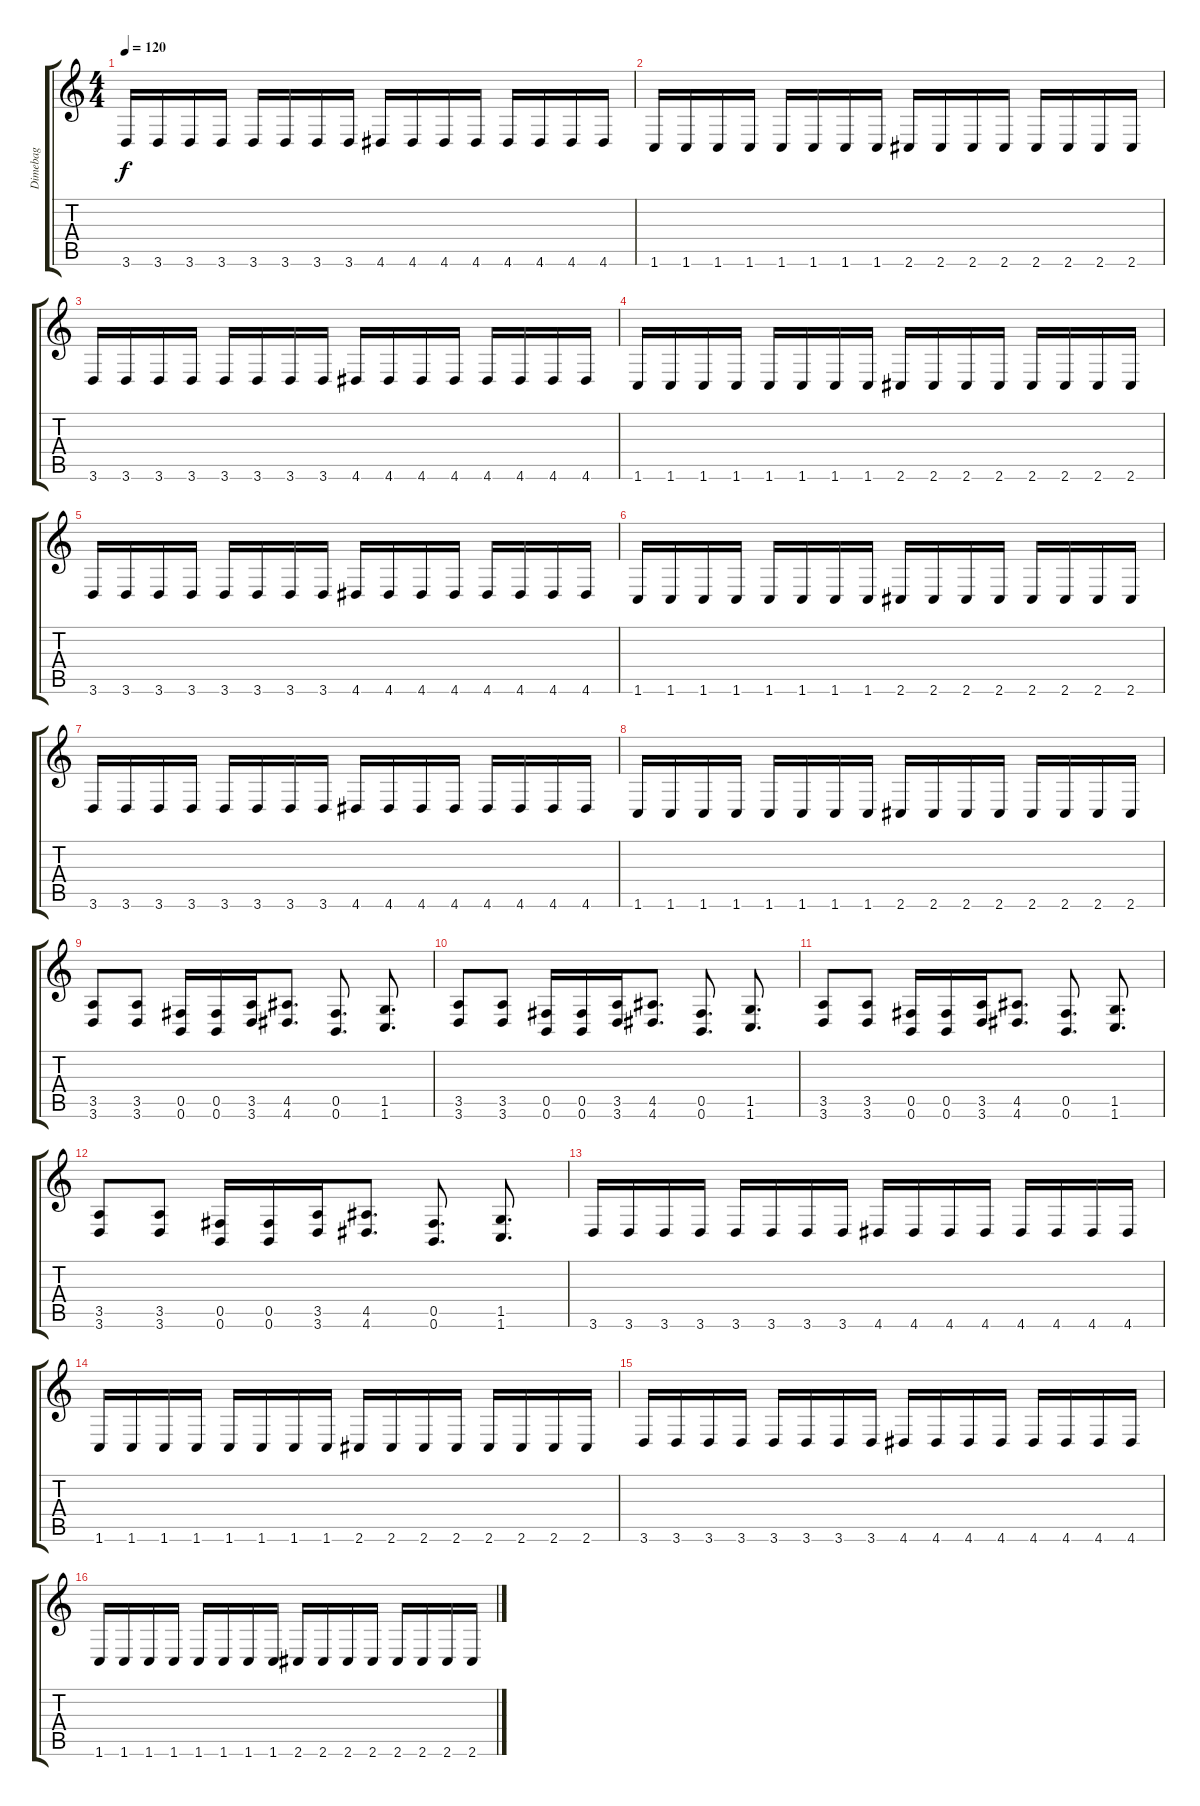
\track ("Dimebag" "Dimebag") {instrument distortionguitar}
\staff {score tabs}
\tuning (Db4 Ab3 E3 B2 Gb2 B1) {hide}
\ts (4 4)
\tempo 120
\clef g2
\ks c
3.6.16{dy f} 3.6.16 3.6.16 3.6.16 3.6.16 3.6.16 3.6.16 3.6.16 4.6.16 4.6.16 4.6.16 4.6.16 4.6.16 4.6.16 4.6.16 4.6.16 |
1.6.16 1.6.16 1.6.16 1.6.16 1.6.16 1.6.16 1.6.16 1.6.16 2.6.16 2.6.16 2.6.16 2.6.16 2.6.16 2.6.16 2.6.16 2.6.16 |
3.6.16 3.6.16 3.6.16 3.6.16 3.6.16 3.6.16 3.6.16 3.6.16 4.6.16 4.6.16 4.6.16 4.6.16 4.6.16 4.6.16 4.6.16 4.6.16 |
1.6.16 1.6.16 1.6.16 1.6.16 1.6.16 1.6.16 1.6.16 1.6.16 2.6.16 2.6.16 2.6.16 2.6.16 2.6.16 2.6.16 2.6.16 2.6.16 |
3.6.16 3.6.16 3.6.16 3.6.16 3.6.16 3.6.16 3.6.16 3.6.16 4.6.16 4.6.16 4.6.16 4.6.16 4.6.16 4.6.16 4.6.16 4.6.16 |
1.6.16 1.6.16 1.6.16 1.6.16 1.6.16 1.6.16 1.6.16 1.6.16 2.6.16 2.6.16 2.6.16 2.6.16 2.6.16 2.6.16 2.6.16 2.6.16 |
3.6.16 3.6.16 3.6.16 3.6.16 3.6.16 3.6.16 3.6.16 3.6.16 4.6.16 4.6.16 4.6.16 4.6.16 4.6.16 4.6.16 4.6.16 4.6.16 |
1.6.16 1.6.16 1.6.16 1.6.16 1.6.16 1.6.16 1.6.16 1.6.16 2.6.16 2.6.16 2.6.16 2.6.16 2.6.16 2.6.16 2.6.16 2.6.16 |
(3.5 3.6).8 (3.5 3.6).8 (0.5 0.6).16 (0.5 0.6).16 (3.5 3.6).16 (4.5 4.6).8{d} (0.5 0.6).8{d} (1.5 1.6).8{d} |
(3.5 3.6).8 (3.5 3.6).8 (0.5 0.6).16 (0.5 0.6).16 (3.5 3.6).16 (4.5 4.6).8{d} (0.5 0.6).8{d} (1.5 1.6).8{d} |
(3.5 3.6).8 (3.5 3.6).8 (0.5 0.6).16 (0.5 0.6).16 (3.5 3.6).16 (4.5 4.6).8{d} (0.5 0.6).8{d} (1.5 1.6).8{d} |
(3.5 3.6).8 (3.5 3.6).8 (0.5 0.6).16 (0.5 0.6).16 (3.5 3.6).16 (4.5 4.6).8{d} (0.5 0.6).8{d} (1.5 1.6).8{d} |
3.6.16 3.6.16 3.6.16 3.6.16 3.6.16 3.6.16 3.6.16 3.6.16 4.6.16 4.6.16 4.6.16 4.6.16 4.6.16 4.6.16 4.6.16 4.6.16 |
1.6.16 1.6.16 1.6.16 1.6.16 1.6.16 1.6.16 1.6.16 1.6.16 2.6.16 2.6.16 2.6.16 2.6.16 2.6.16 2.6.16 2.6.16 2.6.16 |
3.6.16 3.6.16 3.6.16 3.6.16 3.6.16 3.6.16 3.6.16 3.6.16 4.6.16 4.6.16 4.6.16 4.6.16 4.6.16 4.6.16 4.6.16 4.6.16 |
1.6.16 1.6.16 1.6.16 1.6.16 1.6.16 1.6.16 1.6.16 1.6.16 2.6.16 2.6.16 2.6.16 2.6.16 2.6.16 2.6.16 2.6.16 2.6.16
